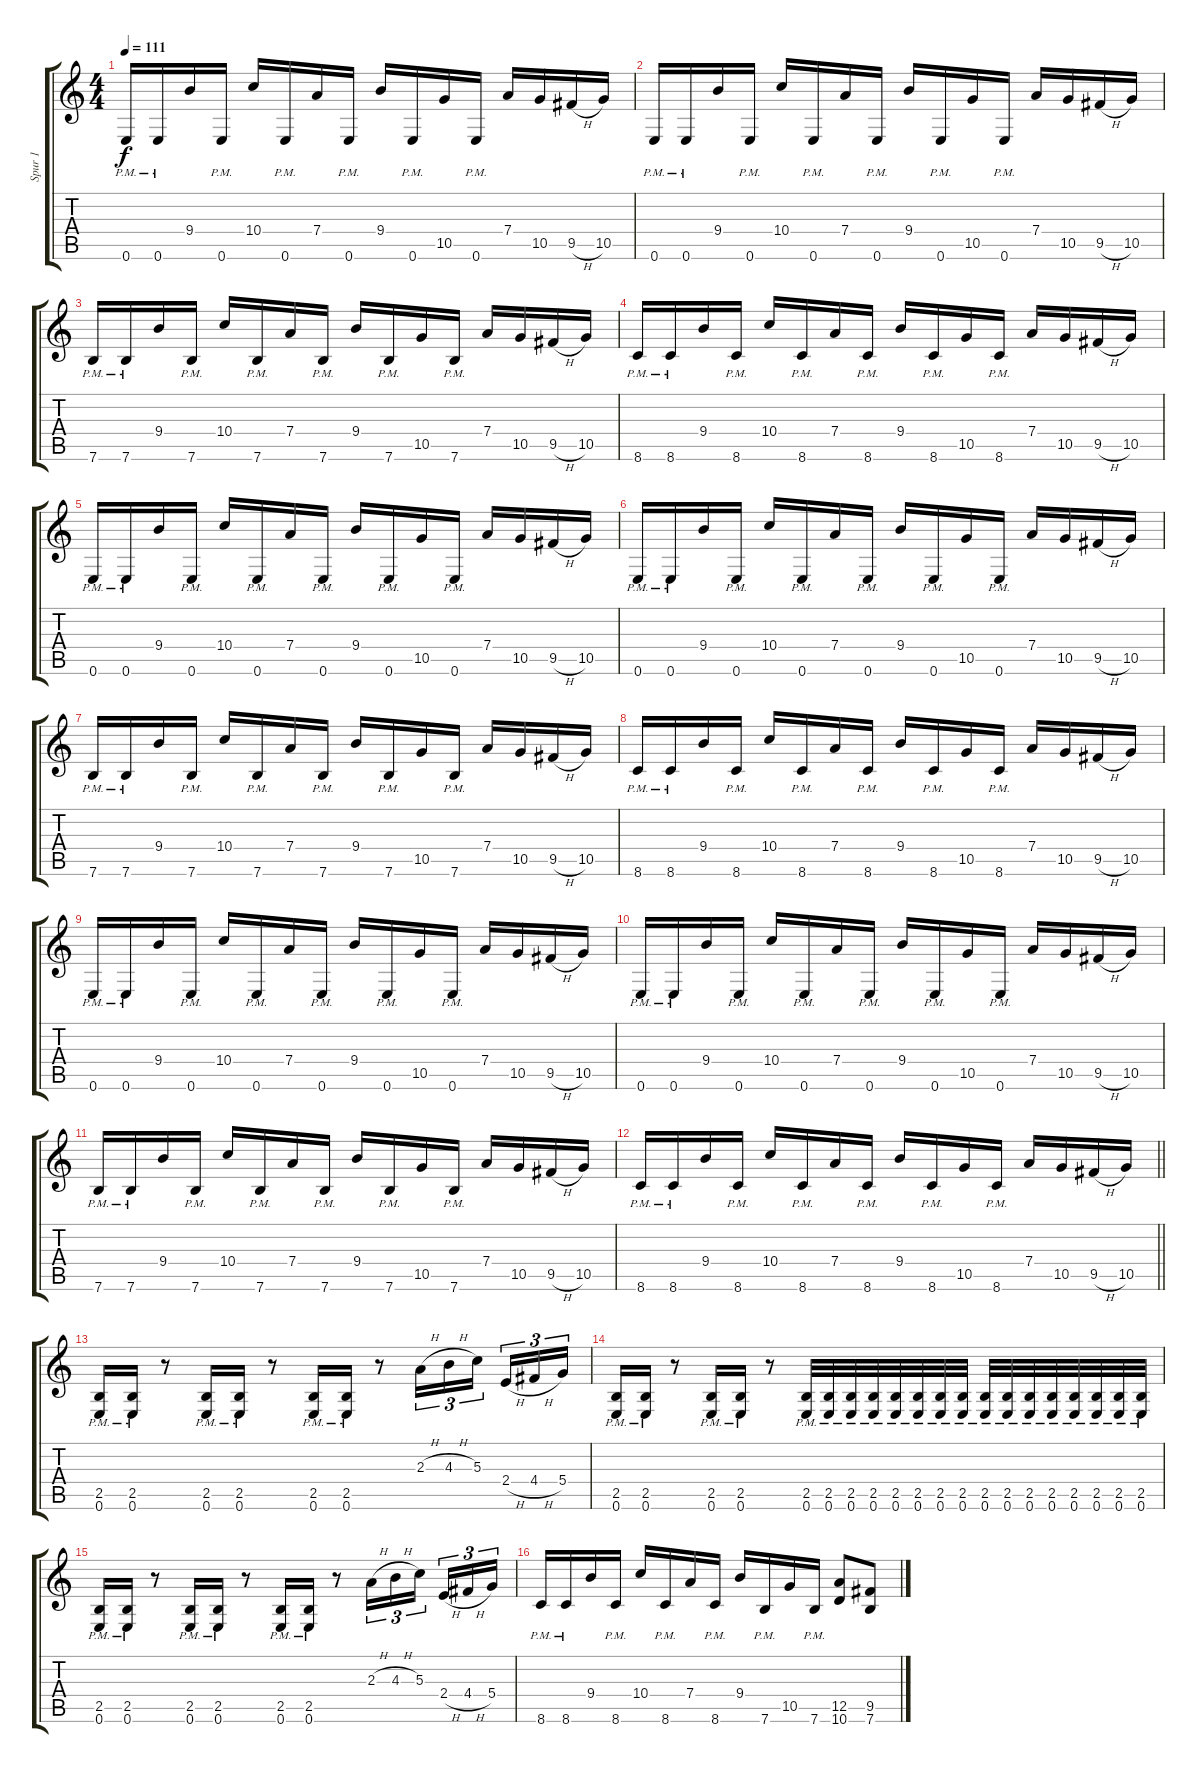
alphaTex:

\track ("Spur 1" "Spur 1") {instrument distortionguitar}
\staff {score tabs}
\tuning (E4 B3 G3 D3 A2 E2) {hide}
\ts (4 4)
\tempo 111
\clef g2
\ks c
0.6{pm}.16{dy f balance 2} 0.6{pm}.16 9.4.16 0.6{pm}.16 10.4.16 0.6{pm}.16 7.4.16 0.6{pm}.16 9.4.16 0.6{pm}.16 10.5.16 0.6{pm}.16 7.4.16 10.5.16 9.5{h}.16 10.5.16 |
0.6{pm}.16 0.6{pm}.16 9.4.16 0.6{pm}.16 10.4.16 0.6{pm}.16 7.4.16 0.6{pm}.16 9.4.16 0.6{pm}.16 10.5.16 0.6{pm}.16 7.4.16 10.5.16 9.5{h}.16 10.5.16 |
7.6{pm}.16 7.6{pm}.16 9.4.16 7.6{pm}.16 10.4.16 7.6{pm}.16 7.4.16 7.6{pm}.16 9.4.16 7.6{pm}.16 10.5.16 7.6{pm}.16 7.4.16 10.5.16 9.5{h}.16 10.5.16 |
8.6{pm}.16 8.6{pm}.16 9.4.16 8.6{pm}.16 10.4.16 8.6{pm}.16 7.4.16 8.6{pm}.16 9.4.16 8.6{pm}.16 10.5.16 8.6{pm}.16 7.4.16 10.5.16 9.5{h}.16 10.5.16 |
0.6{pm}.16 0.6{pm}.16 9.4.16 0.6{pm}.16 10.4.16 0.6{pm}.16 7.4.16 0.6{pm}.16 9.4.16 0.6{pm}.16 10.5.16 0.6{pm}.16 7.4.16 10.5.16 9.5{h}.16 10.5.16 |
0.6{pm}.16 0.6{pm}.16 9.4.16 0.6{pm}.16 10.4.16 0.6{pm}.16 7.4.16 0.6{pm}.16 9.4.16 0.6{pm}.16 10.5.16 0.6{pm}.16 7.4.16 10.5.16 9.5{h}.16 10.5.16 |
7.6{pm}.16 7.6{pm}.16 9.4.16 7.6{pm}.16 10.4.16 7.6{pm}.16 7.4.16 7.6{pm}.16 9.4.16 7.6{pm}.16 10.5.16 7.6{pm}.16 7.4.16 10.5.16 9.5{h}.16 10.5.16 |
8.6{pm}.16 8.6{pm}.16 9.4.16 8.6{pm}.16 10.4.16 8.6{pm}.16 7.4.16 8.6{pm}.16 9.4.16 8.6{pm}.16 10.5.16 8.6{pm}.16 7.4.16 10.5.16 9.5{h}.16 10.5.16 |
0.6{pm}.16 0.6{pm}.16 9.4.16 0.6{pm}.16 10.4.16 0.6{pm}.16 7.4.16 0.6{pm}.16 9.4.16 0.6{pm}.16 10.5.16 0.6{pm}.16 7.4.16 10.5.16 9.5{h}.16 10.5.16 |
0.6{pm}.16 0.6{pm}.16 9.4.16 0.6{pm}.16 10.4.16 0.6{pm}.16 7.4.16 0.6{pm}.16 9.4.16 0.6{pm}.16 10.5.16 0.6{pm}.16 7.4.16 10.5.16 9.5{h}.16 10.5.16 |
7.6{pm}.16 7.6{pm}.16 9.4.16 7.6{pm}.16 10.4.16 7.6{pm}.16 7.4.16 7.6{pm}.16 9.4.16 7.6{pm}.16 10.5.16 7.6{pm}.16 7.4.16 10.5.16 9.5{h}.16 10.5.16 |
\barLineRight lightlight
8.6{pm}.16 8.6{pm}.16 9.4.16 8.6{pm}.16 10.4.16 8.6{pm}.16 7.4.16 8.6{pm}.16 9.4.16 8.6{pm}.16 10.5.16 8.6{pm}.16 7.4.16 10.5.16 9.5{h}.16 10.5.16 |
(2.5{pm} 0.6{pm}).16 (2.5{pm} 0.6{pm}).16 r.8 (2.5{pm} 0.6{pm}).16 (2.5{pm} 0.6{pm}).16 r.8 (2.5{pm} 0.6{pm}).16 (2.5{pm} 0.6{pm}).16 r.8 2.3{h}.16{tu (3 2)} 4.3{h}.16{tu (3 2)} 5.3.16{tu (3 2) beam splitsecondary} 2.4{h}.16{tu (3 2)} 4.4{h}.16{tu (3 2)} 5.4.16{tu (3 2)} |
(2.5{pm} 0.6{pm}).16 (2.5{pm} 0.6{pm}).16 r.8 (2.5{pm} 0.6{pm}).16 (2.5{pm} 0.6{pm}).16 r.8 (2.5{pm} 0.6{pm}).32 (2.5{pm} 0.6{pm}).32 (2.5{pm} 0.6{pm}).32 (2.5{pm} 0.6{pm}).32 (2.5{pm} 0.6{pm}).32 (2.5{pm} 0.6{pm}).32 (2.5{pm} 0.6{pm}).32 (2.5{pm} 0.6{pm}).32 (2.5{pm} 0.6{pm}).32 (2.5{pm} 0.6{pm}).32 (2.5{pm} 0.6{pm}).32 (2.5{pm} 0.6{pm}).32 (2.5{pm} 0.6{pm}).32 (2.5{pm} 0.6{pm}).32 (2.5{pm} 0.6{pm}).32 (2.5{pm} 0.6{pm}).32 |
(2.5{pm} 0.6{pm}).16 (2.5{pm} 0.6{pm}).16 r.8 (2.5{pm} 0.6{pm}).16 (2.5{pm} 0.6{pm}).16 r.8 (2.5{pm} 0.6{pm}).16 (2.5{pm} 0.6{pm}).16 r.8 2.3{h}.16{tu (3 2)} 4.3{h}.16{tu (3 2)} 5.3.16{tu (3 2) beam splitsecondary} 2.4{h}.16{tu (3 2)} 4.4{h}.16{tu (3 2)} 5.4.16{tu (3 2)} |
8.6{pm}.16 8.6{pm}.16 9.4.16 8.6{pm}.16 10.4.16 8.6{pm}.16 7.4.16 8.6{pm}.16 9.4.16 7.6{pm}.16 10.5.16 7.6{pm}.16 (12.5 10.6).8 (9.5 7.6).8
